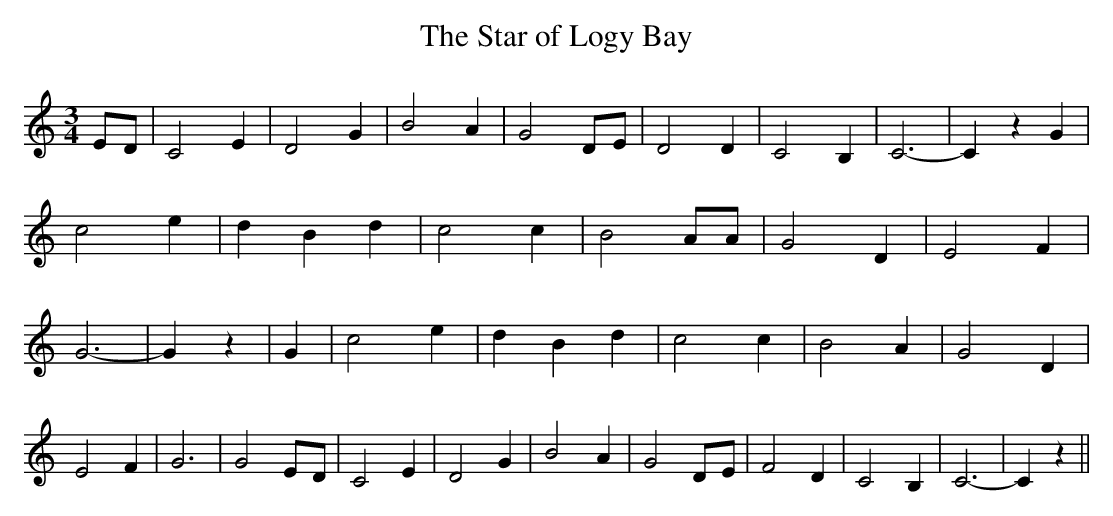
X:1
T:The Star of Logy Bay
M:3/4
L:1/4
K:C
E/2-D/2| C2 E| D2 G| B2 A| G2D/2-E/2| D2 D| C2 B,| C3-| C z G| c2 e|\
 d- B d| c2 c| B2 A/2A/2| G2 D| E2 F| G3-| G z| G| c2 e| d- B d| c2 c|\
 B2 A| G2 D| E2 F| G3| G2E/2-D/2| C2 E| D2 G| B2- A| G2D/2-E/2| F2 D|\
 C2 B,| C3-| C z||
